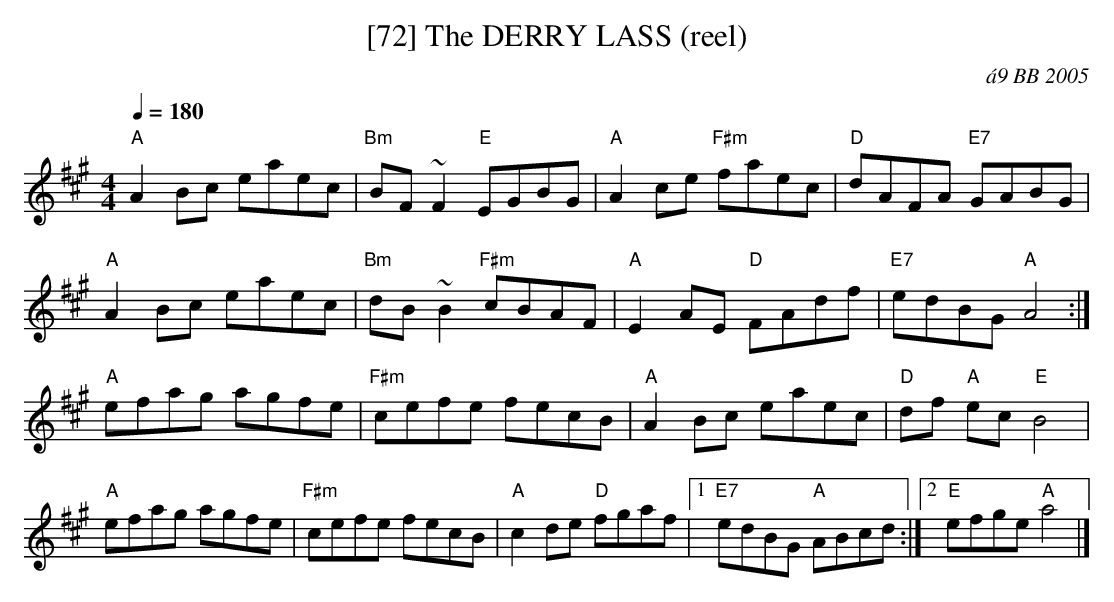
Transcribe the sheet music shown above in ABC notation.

X:1
T:[72] The DERRY LASS (reel)
C:\'a9 BB 2005
L:1/8
M:4/4
Q:1/4=180
K:A
"A"A2 Bc eaec|"Bm" BF~F2 "E"EGBG|"A" A2 ce "F#m" faec|"D" dAFA "E7" GABG|
"A"A2 Bc eaec|"Bm" dB~B2 "F#m" cBAF|"A" E2 AE "D" FAdf|"E7" edBG "A" A4 :|
"A" efag agfe|"F#m" cefe fecB|"A" A2 Bc eaec|"D"df "A"ec "E"B4|
"A" efag agfe|"F#m" cefe fecB|"A" c2 de "D" fgaf|1 "E7" edBG "A" ABcd :|\
[2 "E" efge "A" a4|]
